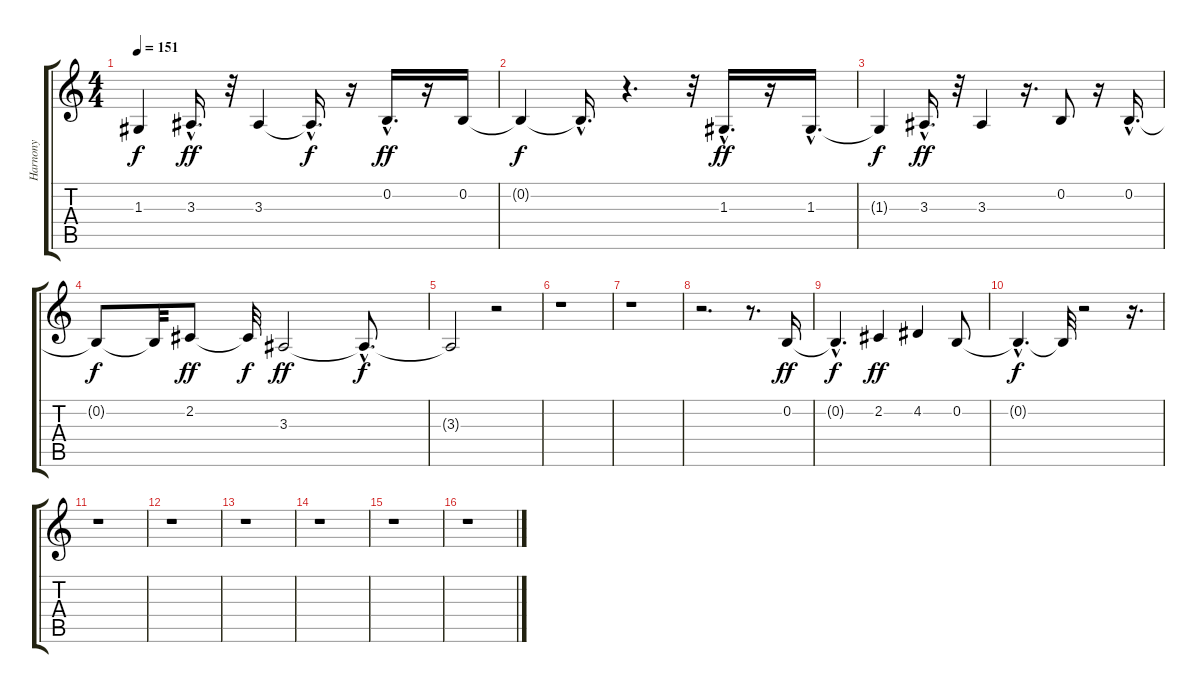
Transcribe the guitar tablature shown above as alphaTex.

\track ("Harnony" "Harnony") {instrument tangoaccordion}
\staff {score tabs}
\tuning (E4 B3 G3 D3 A2 E2) {hide}
\ts (4 4)
\tempo 151
\clef g2
\ks c
1.3{t}.4{dy f} 3.3{hac}.16{d dy ff} r.32 3.3.4 3.3{hac t}.16{d dy f} r.16 0.2{hac}.16{d dy ff} r.16 0.2.16 |
0.2{t}.4{dy f} 0.2{hac t}.16{d} r.4{d} r.32 1.3{hac}.16{d dy ff} r.16 1.3{hac}.16{d} |
1.3{t}.4{dy f} 3.3{hac}.16{d dy ff} r.32 3.3.4 r.16{d} 0.2.8 r.16 0.2{hac}.16{d} |
0.2{t}.8{dy f} 0.2{t}.32 2.2.8{dy ff} 2.2{t}.32{dy f} 3.3.2{dy ff} 3.3{hac t}.8{d dy f} |
3.3{t}.2 r.2 |
r.1 |
r.1 |
r.2{d} r.8{d} 0.2.16{dy ff} |
0.2{hac t}.4{d dy f} 2.2.4{dy ff} 4.2.4 0.2.8 |
0.2{hac t}.4{d dy f} 0.2{t}.32 r.2 r.16{d} |
r.1 |
r.1 |
r.1 |
r.1 |
r.1 |
r.1
